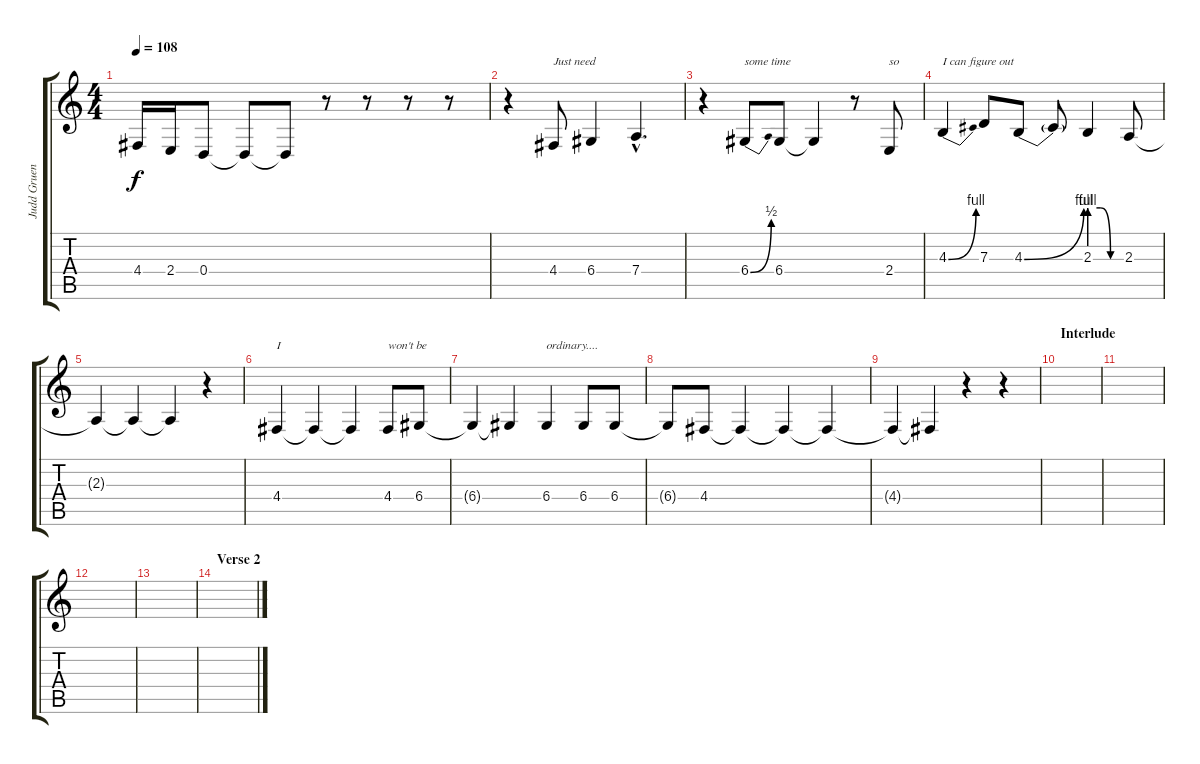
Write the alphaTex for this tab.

\track ("Judd Gruenbaum (Vocals)" "Judd Gruen") {instrument violin}
\staff {score tabs}
\tuning (E4 B3 G3 D3 A2 E2) {hide}
\ts (4 4)
\tempo 108
\clef g2
\ks c
4.4{t}.16{dy f} 2.4.16 0.4.8 0.4{t}.8 0.4{t}.8 r.8 r.8 r.8 r.8 |
r.4 4.4.8{txt "Just need"} 6.4.4 7.4{hac}.4{d} |
r.4 6.4{be (bend 0 0 60 2)}.8{txt "some time"} 6.4.8 6.4{t}.4 r.8 2.4.8{txt "so"} |
4.3{be (bend 0 0 60 4)}.4{txt "I can figure out"} 7.3.8 4.3{be (bend 0 0 60 4)}.8 4.3{t}.8 2.3{be (custom 0 4 20 4 40 0 60 0)}.4 2.3.8 |
2.3{t}.4 2.3{t}.4 2.3{t}.4 r.4 |
4.4.4{txt "I"} 4.4{t}.4 4.4{t}.4 4.4.8{txt "won't be"} 6.4.8 |
6.4{t}.4 6.4{t}.4 6.4.4{txt "ordinary...."} 6.4.8 6.4.8 |
6.4{t}.8 4.4.8 4.4{t}.4 4.4{t}.4 4.4{t}.4 |
4.4{t}.4 4.4{t}.4 r.4 r.4 |
\section ("" "Interlude")
|
|
|
|
\section ("" "Verse 2")
